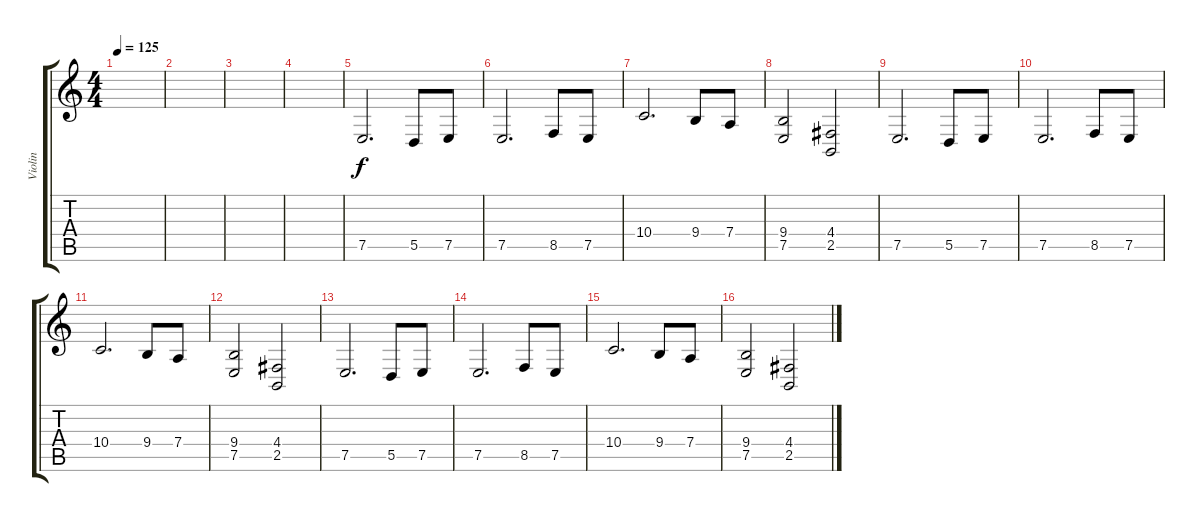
\track ("Violin" "Violin") {instrument stringensemble2}
\staff {score tabs}
\tuning (E4 B3 G3 D3 A2 E2) {hide}
\ts (4 4)
\tempo 125
\clef g2
\ks c
|
|
|
|
7.5.2{d} 5.5.8 7.5.8 |
7.5.2{d} 8.5.8 7.5.8 |
10.4.2{d} 9.4.8 7.4.8 |
(9.4 7.5).2 (4.4 2.5).2 |
7.5.2{d} 5.5.8 7.5.8 |
7.5.2{d} 8.5.8 7.5.8 |
10.4.2{d} 9.4.8 7.4.8 |
(9.4 7.5).2 (4.4 2.5).2 |
7.5.2{d} 5.5.8 7.5.8 |
7.5.2{d} 8.5.8 7.5.8 |
10.4.2{d} 9.4.8 7.4.8 |
(9.4 7.5).2 (4.4 2.5).2
